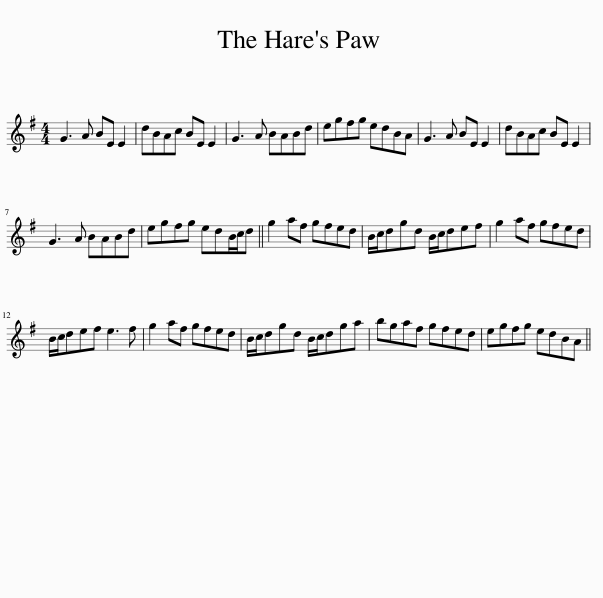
X:1
L:1/8
M:4/4
I:linebreak $
K:G
V:1 treble
V:1
 G3 A BE E2 | dBAc BE E2 | G3 A BABd | egfg edBA | G3 A BE E2 | %5
 dBAc BE E2 |$ G3 A BABd | egfg edB/c/d || g2 af gfed | B/c/dgd B/c/def | %10
 g2 af gfed |$ B/c/def e3 f | g2 af gfed | B/c/dgd B/c/dga | bgaf gfed | %15
 egfg edBA || %16
